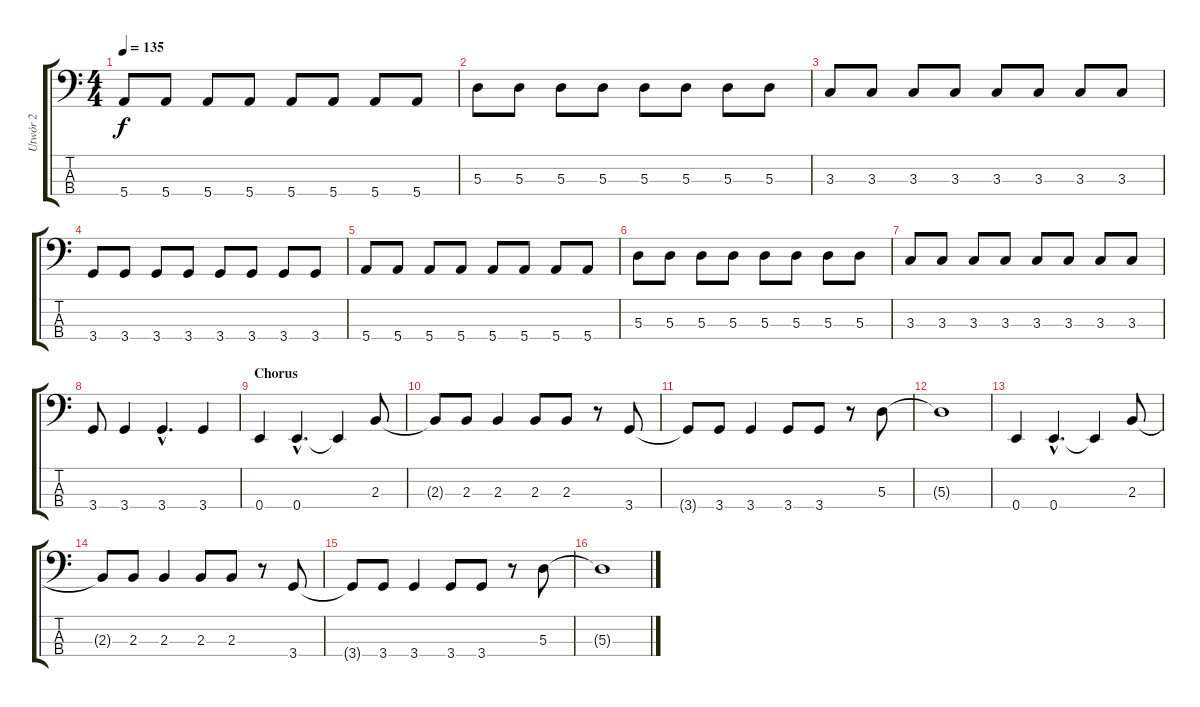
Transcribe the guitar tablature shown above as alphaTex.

\track ("Utwór 2" "Utwór 2") {instrument electricbassfinger}
\staff {score tabs}
\tuning (G2 D2 A1 E1) {hide}
\ts (4 4)
\tempo 135
\clef f4
\ks c
5.4.8{dy f} 5.4.8 5.4.8 5.4.8 5.4.8 5.4.8 5.4.8 5.4.8 |
5.3.8 5.3.8 5.3.8 5.3.8 5.3.8 5.3.8 5.3.8 5.3.8 |
3.3.8 3.3.8 3.3.8 3.3.8 3.3.8 3.3.8 3.3.8 3.3.8 |
3.4.8 3.4.8 3.4.8 3.4.8 3.4.8 3.4.8 3.4.8 3.4.8 |
5.4.8 5.4.8 5.4.8 5.4.8 5.4.8 5.4.8 5.4.8 5.4.8 |
5.3.8 5.3.8 5.3.8 5.3.8 5.3.8 5.3.8 5.3.8 5.3.8 |
3.3.8 3.3.8 3.3.8 3.3.8 3.3.8 3.3.8 3.3.8 3.3.8 |
3.4.8 3.4.4 3.4{hac}.4{d} 3.4.4 |
\section ("" "Chorus")
0.4.4 0.4{hac}.4{d} 0.4{t}.4 2.3.8 |
2.3{t}.8 2.3.8 2.3.4 2.3.8 2.3.8 r.8 3.4.8 |
3.4{t}.8 3.4.8 3.4.4 3.4.8 3.4.8 r.8 5.3.8 |
5.3{t}.1 |
0.4.4 0.4{hac}.4{d} 0.4{t}.4 2.3.8 |
2.3{t}.8 2.3.8 2.3.4 2.3.8 2.3.8 r.8 3.4.8 |
3.4{t}.8 3.4.8 3.4.4 3.4.8 3.4.8 r.8 5.3.8 |
5.3{t}.1
